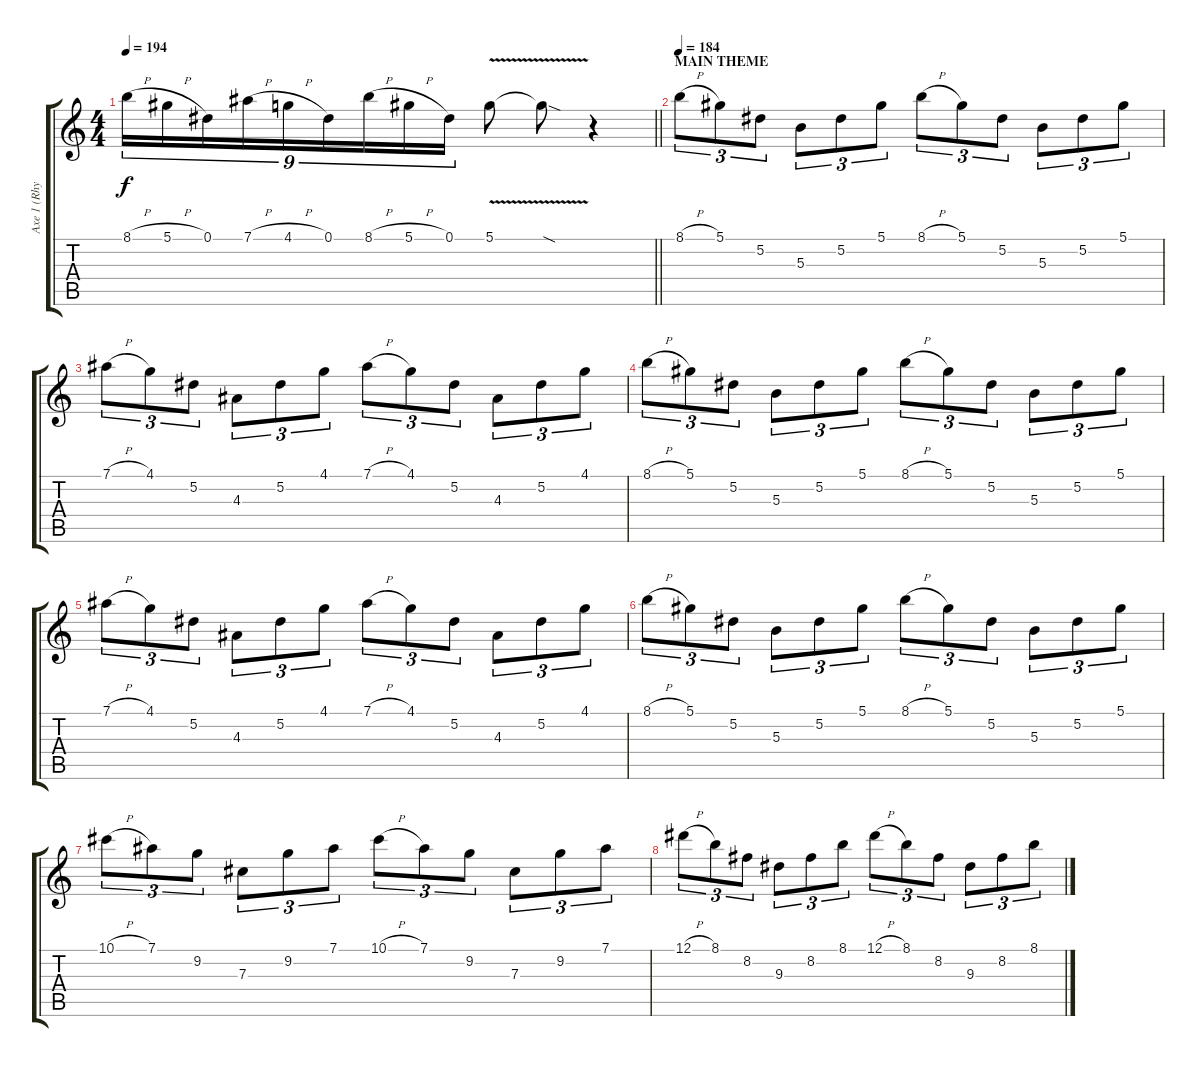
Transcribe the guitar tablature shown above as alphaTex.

\track ("Axe 1 (Rhythm+Lead)" "Axe 1 (Rhy") {instrument distortionguitar}
\staff {score tabs}
\tuning (Eb4 Bb3 Gb3 Db3 Ab2 Eb2) {hide}
\ts (4 4)
\tempo 194
\clef g2
\barLineRight lightlight
\ks c
8.1{h}.16{tu (9 8) dy f} 5.1{h}.16{tu (9 8)} 0.1.16{tu (9 8)} 7.1{h}.16{tu (9 8)} 4.1{h}.16{tu (9 8)} 0.1.16{tu (9 8)} 8.1{h}.16{tu (9 8)} 5.1{h}.16{tu (9 8)} 0.1.16{tu (9 8)} 5.1{v}.8 5.1{sod t}.8 r.4 |
\section ("" "MAIN THEME")
\tempo 184
8.1{h}.8{tu (3 2)} 5.1.8{tu (3 2)} 5.2.8{tu (3 2)} 5.3.8{tu (3 2)} 5.2.8{tu (3 2)} 5.1.8{tu (3 2)} 8.1{h}.8{tu (3 2)} 5.1.8{tu (3 2)} 5.2.8{tu (3 2)} 5.3.8{tu (3 2)} 5.2.8{tu (3 2)} 5.1.8{tu (3 2)} |
7.1{h}.8{tu (3 2)} 4.1.8{tu (3 2)} 5.2.8{tu (3 2)} 4.3.8{tu (3 2)} 5.2.8{tu (3 2)} 4.1.8{tu (3 2)} 7.1{h}.8{tu (3 2)} 4.1.8{tu (3 2)} 5.2.8{tu (3 2)} 4.3.8{tu (3 2)} 5.2.8{tu (3 2)} 4.1.8{tu (3 2)} |
8.1{h}.8{tu (3 2)} 5.1.8{tu (3 2)} 5.2.8{tu (3 2)} 5.3.8{tu (3 2)} 5.2.8{tu (3 2)} 5.1.8{tu (3 2)} 8.1{h}.8{tu (3 2)} 5.1.8{tu (3 2)} 5.2.8{tu (3 2)} 5.3.8{tu (3 2)} 5.2.8{tu (3 2)} 5.1.8{tu (3 2)} |
7.1{h}.8{tu (3 2)} 4.1.8{tu (3 2)} 5.2.8{tu (3 2)} 4.3.8{tu (3 2)} 5.2.8{tu (3 2)} 4.1.8{tu (3 2)} 7.1{h}.8{tu (3 2)} 4.1.8{tu (3 2)} 5.2.8{tu (3 2)} 4.3.8{tu (3 2)} 5.2.8{tu (3 2)} 4.1.8{tu (3 2)} |
8.1{h}.8{tu (3 2)} 5.1.8{tu (3 2)} 5.2.8{tu (3 2)} 5.3.8{tu (3 2)} 5.2.8{tu (3 2)} 5.1.8{tu (3 2)} 8.1{h}.8{tu (3 2)} 5.1.8{tu (3 2)} 5.2.8{tu (3 2)} 5.3.8{tu (3 2)} 5.2.8{tu (3 2)} 5.1.8{tu (3 2)} |
10.1{h}.8{tu (3 2)} 7.1.8{tu (3 2)} 9.2.8{tu (3 2)} 7.3.8{tu (3 2)} 9.2.8{tu (3 2)} 7.1.8{tu (3 2)} 10.1{h}.8{tu (3 2)} 7.1.8{tu (3 2)} 9.2.8{tu (3 2)} 7.3.8{tu (3 2)} 9.2.8{tu (3 2)} 7.1.8{tu (3 2)} |
12.1{h}.8{tu (3 2)} 8.1.8{tu (3 2)} 8.2.8{tu (3 2)} 9.3.8{tu (3 2)} 8.2.8{tu (3 2)} 8.1.8{tu (3 2)} 12.1{h}.8{tu (3 2)} 8.1.8{tu (3 2)} 8.2.8{tu (3 2)} 9.3.8{tu (3 2)} 8.2.8{tu (3 2)} 8.1.8{tu (3 2)}
